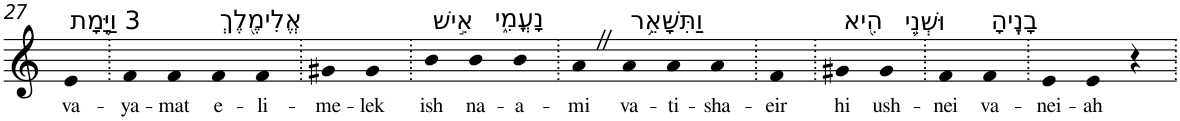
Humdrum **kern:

**kern	**text
*part1	*part1
*staff1	*staff1
*I"Piano	*
*I'Pno	*
!!LO:PB:g=z
*clefG2	*
*k[]	*
=27	=27
!LO:TX:a:t=3 וַיָּ֥מָת	!
!	!LO:LY:b
4e	va-
=28.	=28.
!	!LO:LY:b
4f	-ya-
!	!LO:LY:b
4f	-mat
!LO:TX:a:t=אֱלִימֶ֖לֶךְ	!
!	!LO:LY:b
4f	e-
!	!LO:LY:b
4f	-li-
=29.	=29.
!	!LO:LY:b
4g#X	-me-
!	!LO:LY:b
4g#	-lek
=30.	=30.
!LO:TX:a:t=אִ֣ישׁ	!
!	!LO:LY:b
4b	ish
!LO:TX:a:t=נָעֳמִ֑י	!
!	!LO:LY:b
4b	na-
!	!LO:LY:b
4b	-a-
=31.	=31.
!	!LO:LY:b
4aZ	-mi
!LO:TX:a:t=וַתִּשָּׁאֵ֥ר	!
!	!LO:LY:b
4a	va-
!	!LO:LY:b
4a	-ti-
!	!LO:LY:b
4a	-sha-
=32.	=32.
!	!LO:LY:b
4f	-eir
=33.	=33.
!LO:TX:a:t=הִ֖יא	!
!	!LO:LY:b
4g#X	hi
!LO:TX:a:t=וּשְׁנֵ֥י	!
!	!LO:LY:b
4g#	ush-
=34.	=34.
!	!LO:LY:b
4f	-nei
!LO:TX:a:t=בָנֶֽיהָ	!
!	!LO:LY:b
4f	va-
=35.	=35.
!	!LO:LY:b
4e	-nei-
!	!LO:LY:b
4e	-ah
4r	.
=.	=.
*-	*-
